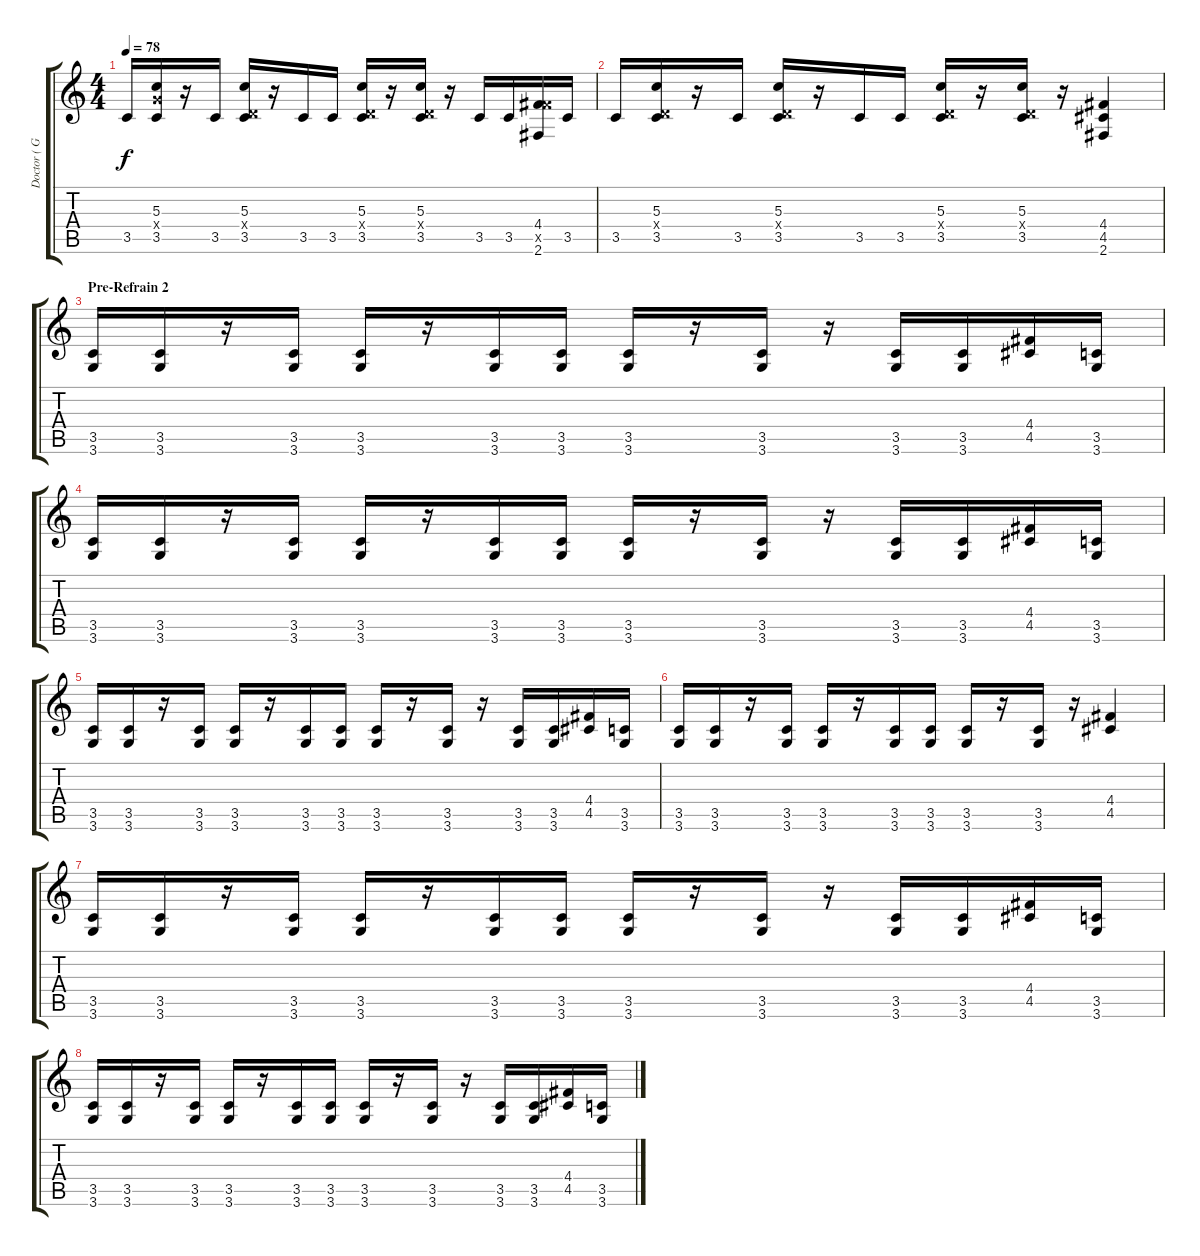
\track ("Doctor ( Guitar 1 )" "Doctor ( G") {instrument distortionguitar}
\staff {score tabs}
\tuning (E4 B3 G3 D3 A2 E2) {hide}
\ts (4 4)
\tempo 78
\clef g2
\ks c
3.5.16{dy f} (5.3 5.4{x} 3.5).16 r.16 3.5.16 (5.3 0.4{x} 3.5).16 r.16 3.5.16 3.5.16 (5.3 0.4{x} 3.5).16 r.16 (5.3 0.4{x} 3.5).16 r.16 3.5.16 3.5.16 (4.4 9.5{x} 2.6).16 3.5.16 |
3.5.16 (5.3 0.4{x} 3.5).16 r.16 3.5.16 (5.3 0.4{x} 3.5).16 r.16 3.5.16 3.5.16 (5.3 0.4{x} 3.5).16 r.16 (5.3 0.4{x} 3.5).16 r.16 (4.4 4.5 2.6).4 |
\section ("" "Pre-Refrain 2")
(3.5 3.6).16 (3.5 3.6).16 r.16 (3.5 3.6).16 (3.5 3.6).16 r.16 (3.5 3.6).16 (3.5 3.6).16 (3.5 3.6).16 r.16 (3.5 3.6).16 r.16 (3.5 3.6).16 (3.5 3.6).16 (4.4 4.5).16 (3.5 3.6).16 |
(3.5 3.6).16 (3.5 3.6).16 r.16 (3.5 3.6).16 (3.5 3.6).16 r.16 (3.5 3.6).16 (3.5 3.6).16 (3.5 3.6).16 r.16 (3.5 3.6).16 r.16 (3.5 3.6).16 (3.5 3.6).16 (4.4 4.5).16 (3.5 3.6).16 |
(3.5 3.6).16 (3.5 3.6).16 r.16 (3.5 3.6).16 (3.5 3.6).16 r.16 (3.5 3.6).16 (3.5 3.6).16 (3.5 3.6).16 r.16 (3.5 3.6).16 r.16 (3.5 3.6).16 (3.5 3.6).16 (4.4 4.5).16 (3.5 3.6).16 |
(3.5 3.6).16 (3.5 3.6).16 r.16 (3.5 3.6).16 (3.5 3.6).16 r.16 (3.5 3.6).16 (3.5 3.6).16 (3.5 3.6).16 r.16 (3.5 3.6).16 r.16 (4.4 4.5).4 |
(3.5 3.6).16 (3.5 3.6).16 r.16 (3.5 3.6).16 (3.5 3.6).16 r.16 (3.5 3.6).16 (3.5 3.6).16 (3.5 3.6).16 r.16 (3.5 3.6).16 r.16 (3.5 3.6).16 (3.5 3.6).16 (4.4 4.5).16 (3.5 3.6).16 |
(3.5 3.6).16 (3.5 3.6).16 r.16 (3.5 3.6).16 (3.5 3.6).16 r.16 (3.5 3.6).16 (3.5 3.6).16 (3.5 3.6).16 r.16 (3.5 3.6).16 r.16 (3.5 3.6).16 (3.5 3.6).16 (4.4 4.5).16 (3.5 3.6).16
